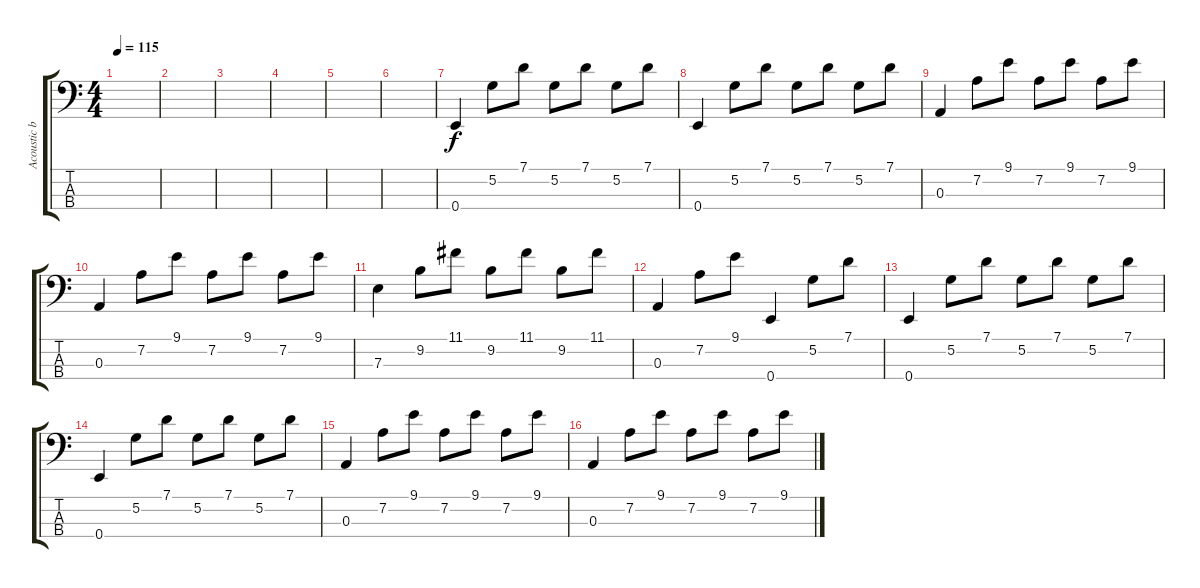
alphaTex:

\track ("Acoustic bass" "Acoustic b") {instrument acousticbass}
\staff {score tabs}
\tuning (G2 D2 A1 E1) {hide}
\ts (4 4)
\tempo 115
\clef f4
\ks c
|
|
|
|
|
|
0.4.4 5.2.8 7.1.8 5.2.8 7.1.8 5.2.8 7.1.8 |
0.4.4 5.2.8 7.1.8 5.2.8 7.1.8 5.2.8 7.1.8 |
0.3.4 7.2.8 9.1.8 7.2.8 9.1.8 7.2.8 9.1.8 |
0.3.4 7.2.8 9.1.8 7.2.8 9.1.8 7.2.8 9.1.8 |
7.3.4 9.2.8 11.1.8 9.2.8 11.1.8 9.2.8 11.1.8 |
0.3.4 7.2.8 9.1.8 0.4.4 5.2.8 7.1.8 |
0.4.4 5.2.8 7.1.8 5.2.8 7.1.8 5.2.8 7.1.8 |
0.4.4 5.2.8 7.1.8 5.2.8 7.1.8 5.2.8 7.1.8 |
0.3.4 7.2.8 9.1.8 7.2.8 9.1.8 7.2.8 9.1.8 |
0.3.4 7.2.8 9.1.8 7.2.8 9.1.8 7.2.8 9.1.8
